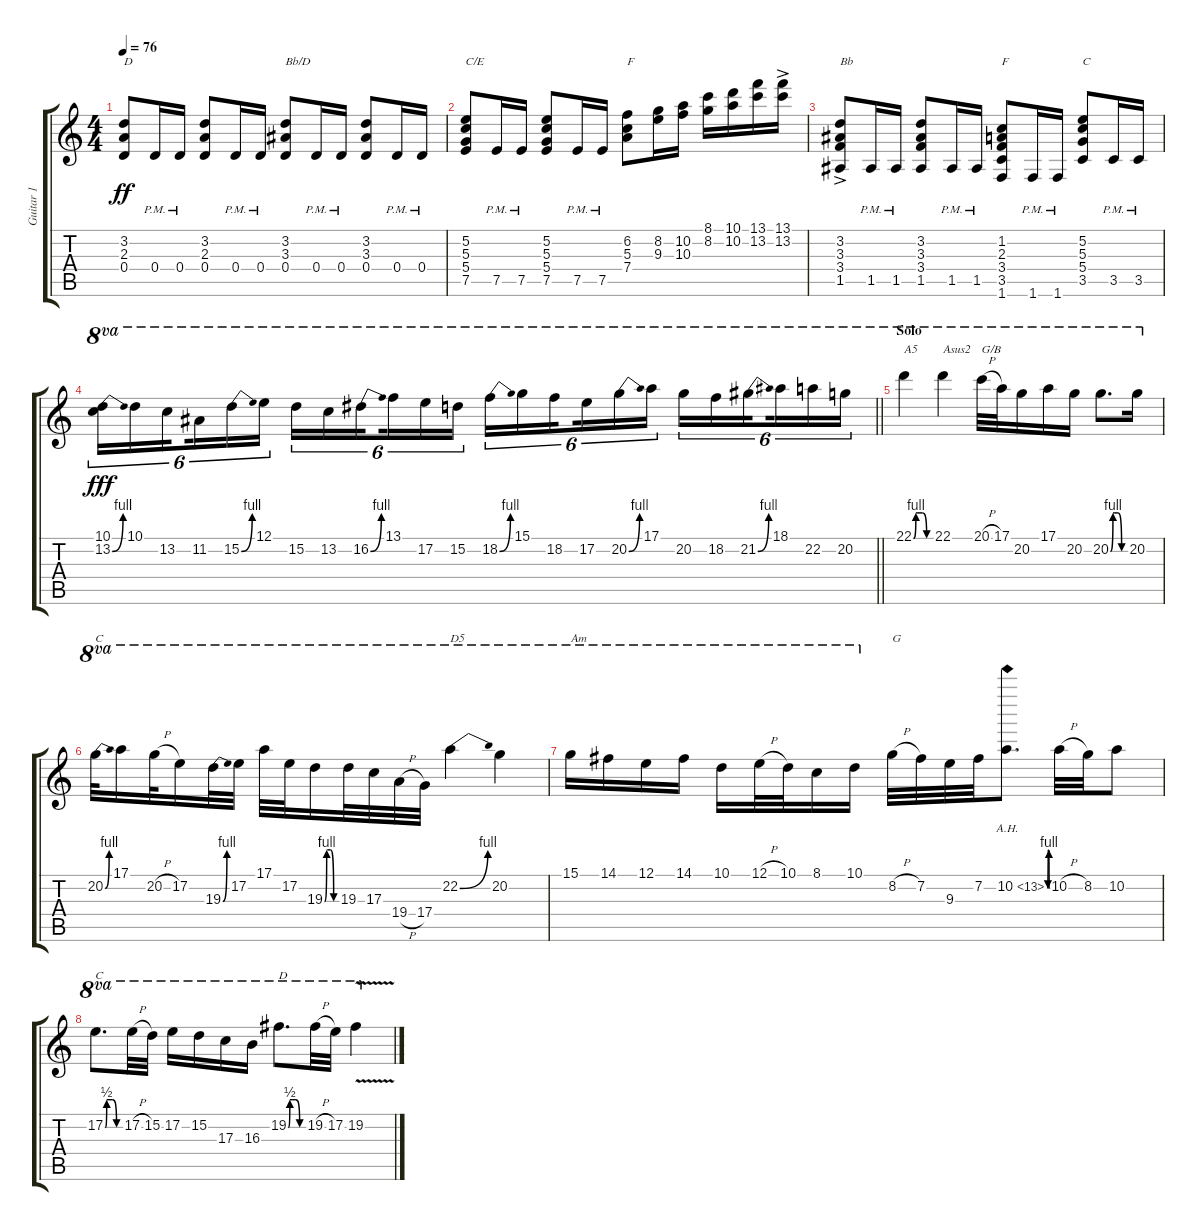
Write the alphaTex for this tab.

\track ("Guitar 1" "Guitar 1") {instrument acousticguitarnylon}
\staff {score tabs}
\tuning (E4 B3 G3 D3 A2 E2) {hide}
\ts (4 4)
\tempo 76
\clef g2
\ks c
(3.2 2.3 0.4).8{txt "D" dy ff} 0.4{pm}.16{beam merge} 0.4{pm}.16 (3.2 2.3 0.4).8 0.4{pm}.16 0.4{pm}.16 (3.2 3.3 0.4).8{txt "Bb/D"} 0.4{pm}.16 0.4{pm}.16 (3.2 3.3 0.4).8 0.4{pm}.16 0.4{pm}.16 |
(5.2 5.3 5.4 7.5).8{txt "C/E"} 7.5{pm}.16 7.5{pm}.16 (5.2 5.3 5.4 7.5).8 7.5{pm}.16 7.5{pm}.16 (6.2 5.3 7.4).8{txt "F"} (8.2 9.3).16 (10.2 10.3).16 (8.1 8.2).16 (10.1 10.2).16 (13.1 13.2).16 (13.1{ac} 13.2{ac}).16 |
(3.2{ac} 3.3{ac} 3.4{ac} 1.5{ac}).8{txt "Bb"} 1.5{pm}.16 1.5{pm}.16 (3.2 3.3 3.4 1.5).8 1.5{pm}.16 1.5{pm}.16 (1.2 2.3 3.4 3.5 1.6).8{txt "F"} 1.6{pm}.16 1.6{pm}.16 (5.2 5.3 5.4 3.5).8{txt "C"} 3.5{pm}.16{beam merge} 3.5{pm}.16 |
\barLineRight lightlight
(10.1 13.2{be (bend 0 0 60 4)}).16{tu (6 4) ot 8va dy fff} 10.1.16{tu (6 4) ot 8va} 13.2.16{tu (6 4) ot 8va beam splitsecondary} 11.2.16{tu (6 4) ot 8va} 15.2{be (bend 0 0 60 4)}.16{tu (6 4) ot 8va} 12.1.16{tu (6 4) ot 8va} 15.2.16{tu (6 4) ot 8va} 13.2.16{tu (6 4) ot 8va} 16.2{be (bend 0 0 60 4)}.16{tu (6 4) ot 8va beam splitsecondary} 13.1.16{tu (6 4) ot 8va} 17.2.16{tu (6 4) ot 8va} 15.2.16{tu (6 4) ot 8va} 18.2{be (bend 0 0 60 4)}.16{tu (6 4) ot 8va} 15.1.16{tu (6 4) ot 8va} 18.2.16{tu (6 4) ot 8va beam splitsecondary} 17.2.16{tu (6 4) ot 8va} 20.2{be (bend 0 0 60 4)}.16{tu (6 4) ot 8va} 17.1.16{tu (6 4) ot 8va} 20.2.16{tu (6 4) ot 8va} 18.2.16{tu (6 4) ot 8va} 21.2{be (bend 0 0 60 4)}.16{tu (6 4) ot 8va beam splitsecondary} 18.1.16{tu (6 4) ot 8va} 22.2.16{tu (6 4) ot 8va} 20.2.16{tu (6 4) ot 8va} |
\section ("" "Solo")
22.1{be (custom 0 0 8 4 15 4 30 4 45 0 60 0)}.4{ot 8va txt "A5"} 22.1.4{ot 8va txt "Asus2"} 20.1{h}.32{ot 8va txt "G/B"} 17.1.32{ot 8va} 20.2.16{ot 8va} 17.1.16{ot 8va} 20.2.16{ot 8va} 20.2{be (custom 0 0 10 4 15 4 30 4 45 0 60 0)}.8{d ot 8va} 20.2.16{ot 8va} |
20.2{be (bend 0 0 60 4)}.32{ot 8va txt "C"} 17.1.16{ot 8va} 20.2{h}.32{ot 8va} 17.2.16{ot 8va} 19.3{be (bend 0 0 60 4)}.32{ot 8va} 17.2.32{ot 8va} 17.1.32{ot 8va} 17.2.32{ot 8va} 19.3{be (custom 0 0 10 4 15 4 30 4 45 0 60 0)}.16{ot 8va} 19.3.32{ot 8va} 17.3.32{ot 8va} 19.4{h}.32{ot 8va} 17.4.32{ot 8va} 22.2{be (bend 0 0 60 4)}.4{ot 8va txt "D5"} 20.2.4{ot 8va} |
15.1.16{ot 8va txt "Am"} 14.1.16{ot 8va} 12.1.16{ot 8va} 14.1.16{ot 8va} 10.1.16{ot 8va} 12.1{h}.32{ot 8va} 10.1.32{ot 8va} 8.1.16{ot 8va} 10.1.16{ot 8va} 8.2{h}.32{txt "G"} 7.2.32 9.3.32 7.2.32 10.2{be (custom 0 0 7 4 15 4 30 4 45 0 60 0) ah 3}.8{d} 10.2{h}.32 8.2.32 10.2.8 |
17.2{be (custom 0 0 6 2 15 2 30 2 45 0 60 0)}.8{d ot 8va txt "C"} 17.2{h}.32{ot 8va} 15.2.32{ot 8va} 17.2.16{ot 8va} 15.2.16{ot 8va} 17.3.16{ot 8va} 16.3.16{ot 8va} 19.2{be (custom 0 0 6 2 15 2 30 2 45 0 60 0)}.8{d ot 8va txt "D"} 19.2{h}.32{ot 8va} 17.2.32{ot 8va} 19.2{v}.4{ot 8va}
